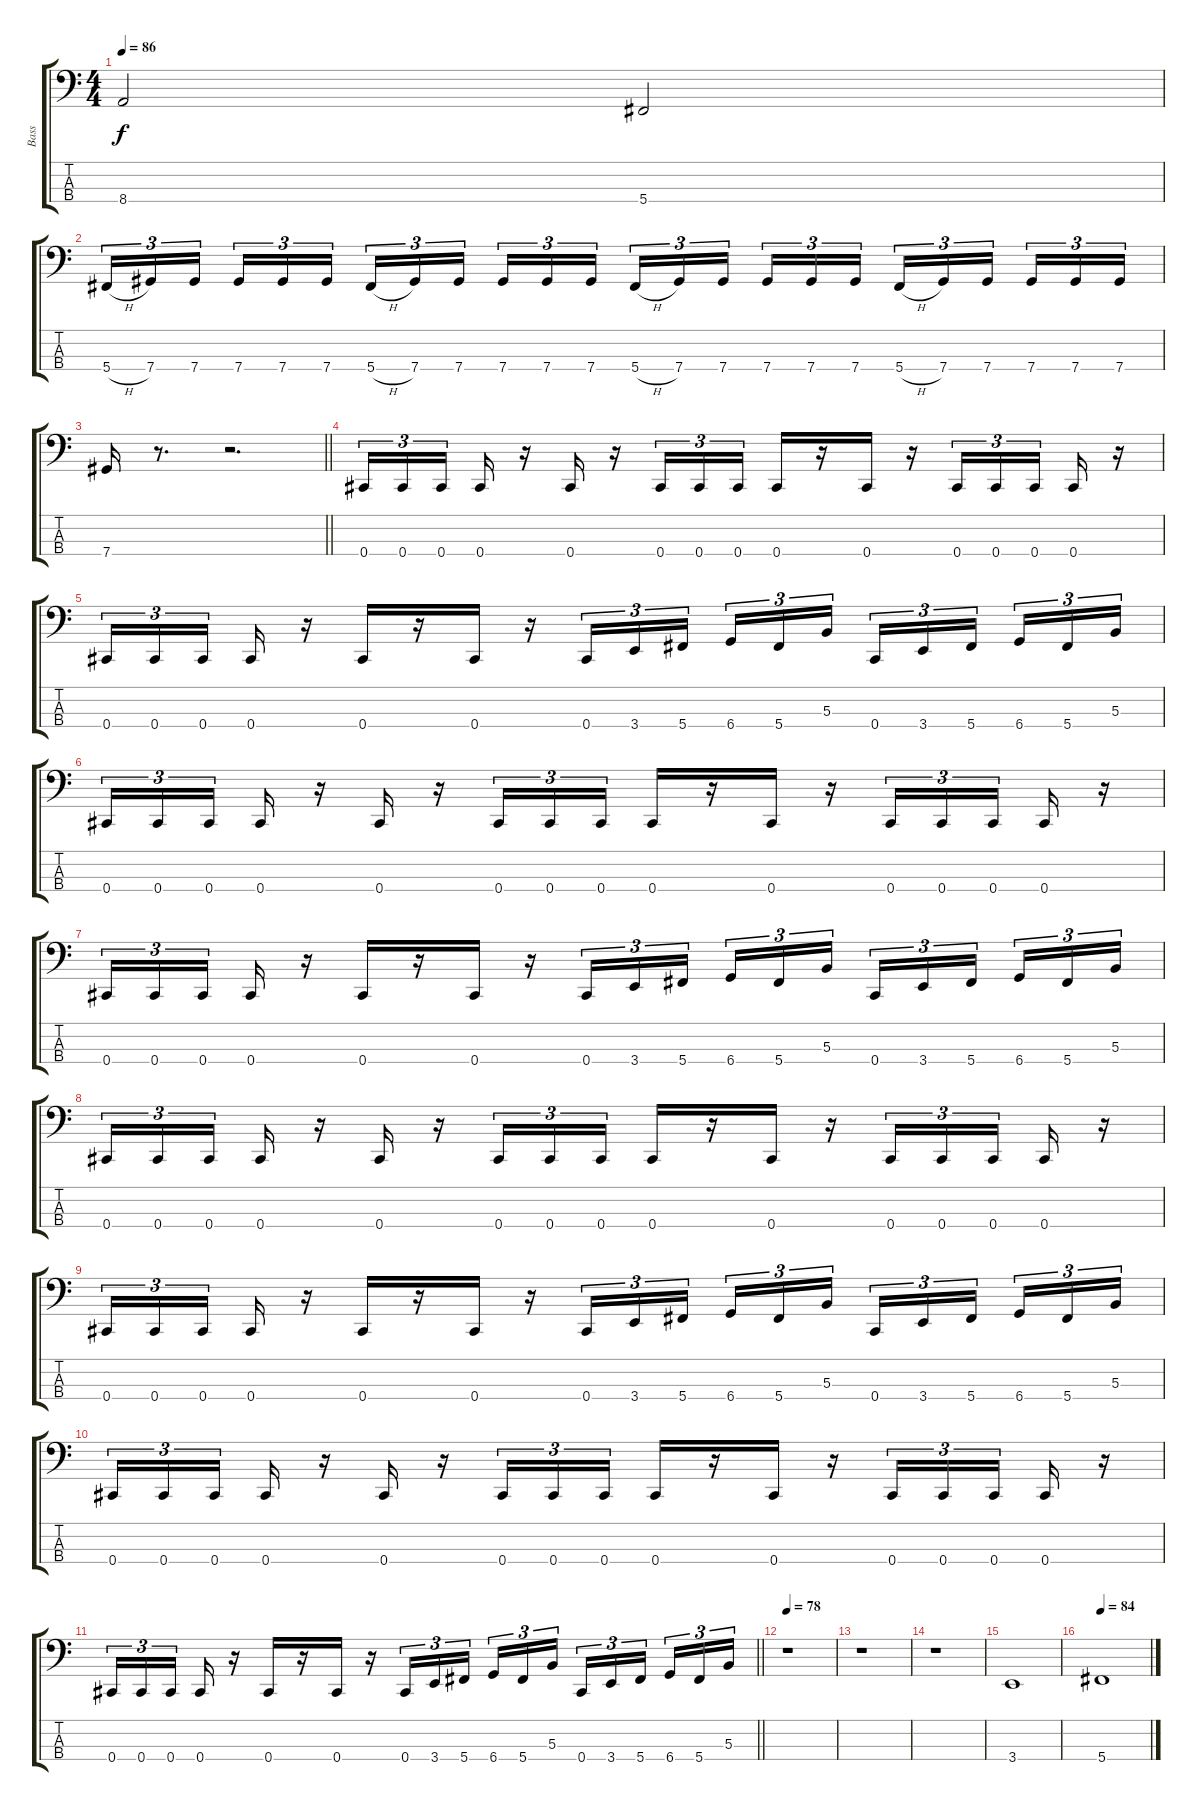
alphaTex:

\track ("Bass" "Bass") {instrument electricbassfinger}
\staff {score tabs}
\tuning (E2 B1 Gb1 Db1) {hide}
\ts (4 4)
\tempo 86
\clef f4
\ks c
8.4.2{dy f} 5.4.2 |
5.4{h}.16{tu (3 2)} 7.4.16{tu (3 2)} 7.4.16{tu (3 2) beam splitsecondary} 7.4.16{tu (3 2)} 7.4.16{tu (3 2)} 7.4.16{tu (3 2)} 5.4{h}.16{tu (3 2)} 7.4.16{tu (3 2)} 7.4.16{tu (3 2) beam splitsecondary} 7.4.16{tu (3 2)} 7.4.16{tu (3 2)} 7.4.16{tu (3 2)} 5.4{h}.16{tu (3 2)} 7.4.16{tu (3 2)} 7.4.16{tu (3 2) beam splitsecondary} 7.4.16{tu (3 2)} 7.4.16{tu (3 2)} 7.4.16{tu (3 2)} 5.4{h}.16{tu (3 2)} 7.4.16{tu (3 2)} 7.4.16{tu (3 2) beam splitsecondary} 7.4.16{tu (3 2)} 7.4.16{tu (3 2)} 7.4.16{tu (3 2)} |
\barLineRight lightlight
7.4.16 r.8{d} r.2{d} |
\section ("" "")
0.4.16{tu (3 2)} 0.4.16{tu (3 2)} 0.4.16{tu (3 2) beam splitsecondary} 0.4.16 r.16 0.4.16 r.16 0.4.16{tu (3 2)} 0.4.16{tu (3 2)} 0.4.16{tu (3 2)} 0.4.16 r.16 0.4.16 r.16 0.4.16{tu (3 2)} 0.4.16{tu (3 2)} 0.4.16{tu (3 2) beam splitsecondary} 0.4.16 r.16 |
0.4.16{tu (3 2)} 0.4.16{tu (3 2)} 0.4.16{tu (3 2) beam splitsecondary} 0.4.16 r.16 0.4.16 r.16 0.4.16 r.16 0.4.16{tu (3 2)} 3.4.16{tu (3 2)} 5.4.16{tu (3 2) beam splitsecondary} 6.4.16{tu (3 2)} 5.4.16{tu (3 2)} 5.3.16{tu (3 2)} 0.4.16{tu (3 2)} 3.4.16{tu (3 2)} 5.4.16{tu (3 2) beam splitsecondary} 6.4.16{tu (3 2)} 5.4.16{tu (3 2)} 5.3.16{tu (3 2)} |
0.4.16{tu (3 2)} 0.4.16{tu (3 2)} 0.4.16{tu (3 2) beam splitsecondary} 0.4.16 r.16 0.4.16 r.16 0.4.16{tu (3 2)} 0.4.16{tu (3 2)} 0.4.16{tu (3 2)} 0.4.16 r.16 0.4.16 r.16 0.4.16{tu (3 2)} 0.4.16{tu (3 2)} 0.4.16{tu (3 2) beam splitsecondary} 0.4.16 r.16 |
0.4.16{tu (3 2)} 0.4.16{tu (3 2)} 0.4.16{tu (3 2) beam splitsecondary} 0.4.16 r.16 0.4.16 r.16 0.4.16 r.16 0.4.16{tu (3 2)} 3.4.16{tu (3 2)} 5.4.16{tu (3 2) beam splitsecondary} 6.4.16{tu (3 2)} 5.4.16{tu (3 2)} 5.3.16{tu (3 2)} 0.4.16{tu (3 2)} 3.4.16{tu (3 2)} 5.4.16{tu (3 2) beam splitsecondary} 6.4.16{tu (3 2)} 5.4.16{tu (3 2)} 5.3.16{tu (3 2)} |
0.4.16{tu (3 2)} 0.4.16{tu (3 2)} 0.4.16{tu (3 2) beam splitsecondary} 0.4.16 r.16 0.4.16 r.16 0.4.16{tu (3 2)} 0.4.16{tu (3 2)} 0.4.16{tu (3 2)} 0.4.16 r.16 0.4.16 r.16 0.4.16{tu (3 2)} 0.4.16{tu (3 2)} 0.4.16{tu (3 2) beam splitsecondary} 0.4.16 r.16 |
0.4.16{tu (3 2)} 0.4.16{tu (3 2)} 0.4.16{tu (3 2) beam splitsecondary} 0.4.16 r.16 0.4.16 r.16 0.4.16 r.16 0.4.16{tu (3 2)} 3.4.16{tu (3 2)} 5.4.16{tu (3 2) beam splitsecondary} 6.4.16{tu (3 2)} 5.4.16{tu (3 2)} 5.3.16{tu (3 2)} 0.4.16{tu (3 2)} 3.4.16{tu (3 2)} 5.4.16{tu (3 2) beam splitsecondary} 6.4.16{tu (3 2)} 5.4.16{tu (3 2)} 5.3.16{tu (3 2)} |
0.4.16{tu (3 2)} 0.4.16{tu (3 2)} 0.4.16{tu (3 2) beam splitsecondary} 0.4.16 r.16 0.4.16 r.16 0.4.16{tu (3 2)} 0.4.16{tu (3 2)} 0.4.16{tu (3 2)} 0.4.16 r.16 0.4.16 r.16 0.4.16{tu (3 2)} 0.4.16{tu (3 2)} 0.4.16{tu (3 2) beam splitsecondary} 0.4.16 r.16 |
\barLineRight lightlight
0.4.16{tu (3 2)} 0.4.16{tu (3 2)} 0.4.16{tu (3 2) beam splitsecondary} 0.4.16 r.16 0.4.16 r.16 0.4.16 r.16 0.4.16{tu (3 2)} 3.4.16{tu (3 2)} 5.4.16{tu (3 2) beam splitsecondary} 6.4.16{tu (3 2)} 5.4.16{tu (3 2)} 5.3.16{tu (3 2)} 0.4.16{tu (3 2)} 3.4.16{tu (3 2)} 5.4.16{tu (3 2) beam splitsecondary} 6.4.16{tu (3 2)} 5.4.16{tu (3 2)} 5.3.16{tu (3 2)} |
\section ("" "")
\tempo 78
r.1 |
r.1 |
r.1 |
3.4.1 |
\tempo 84
5.4.1
